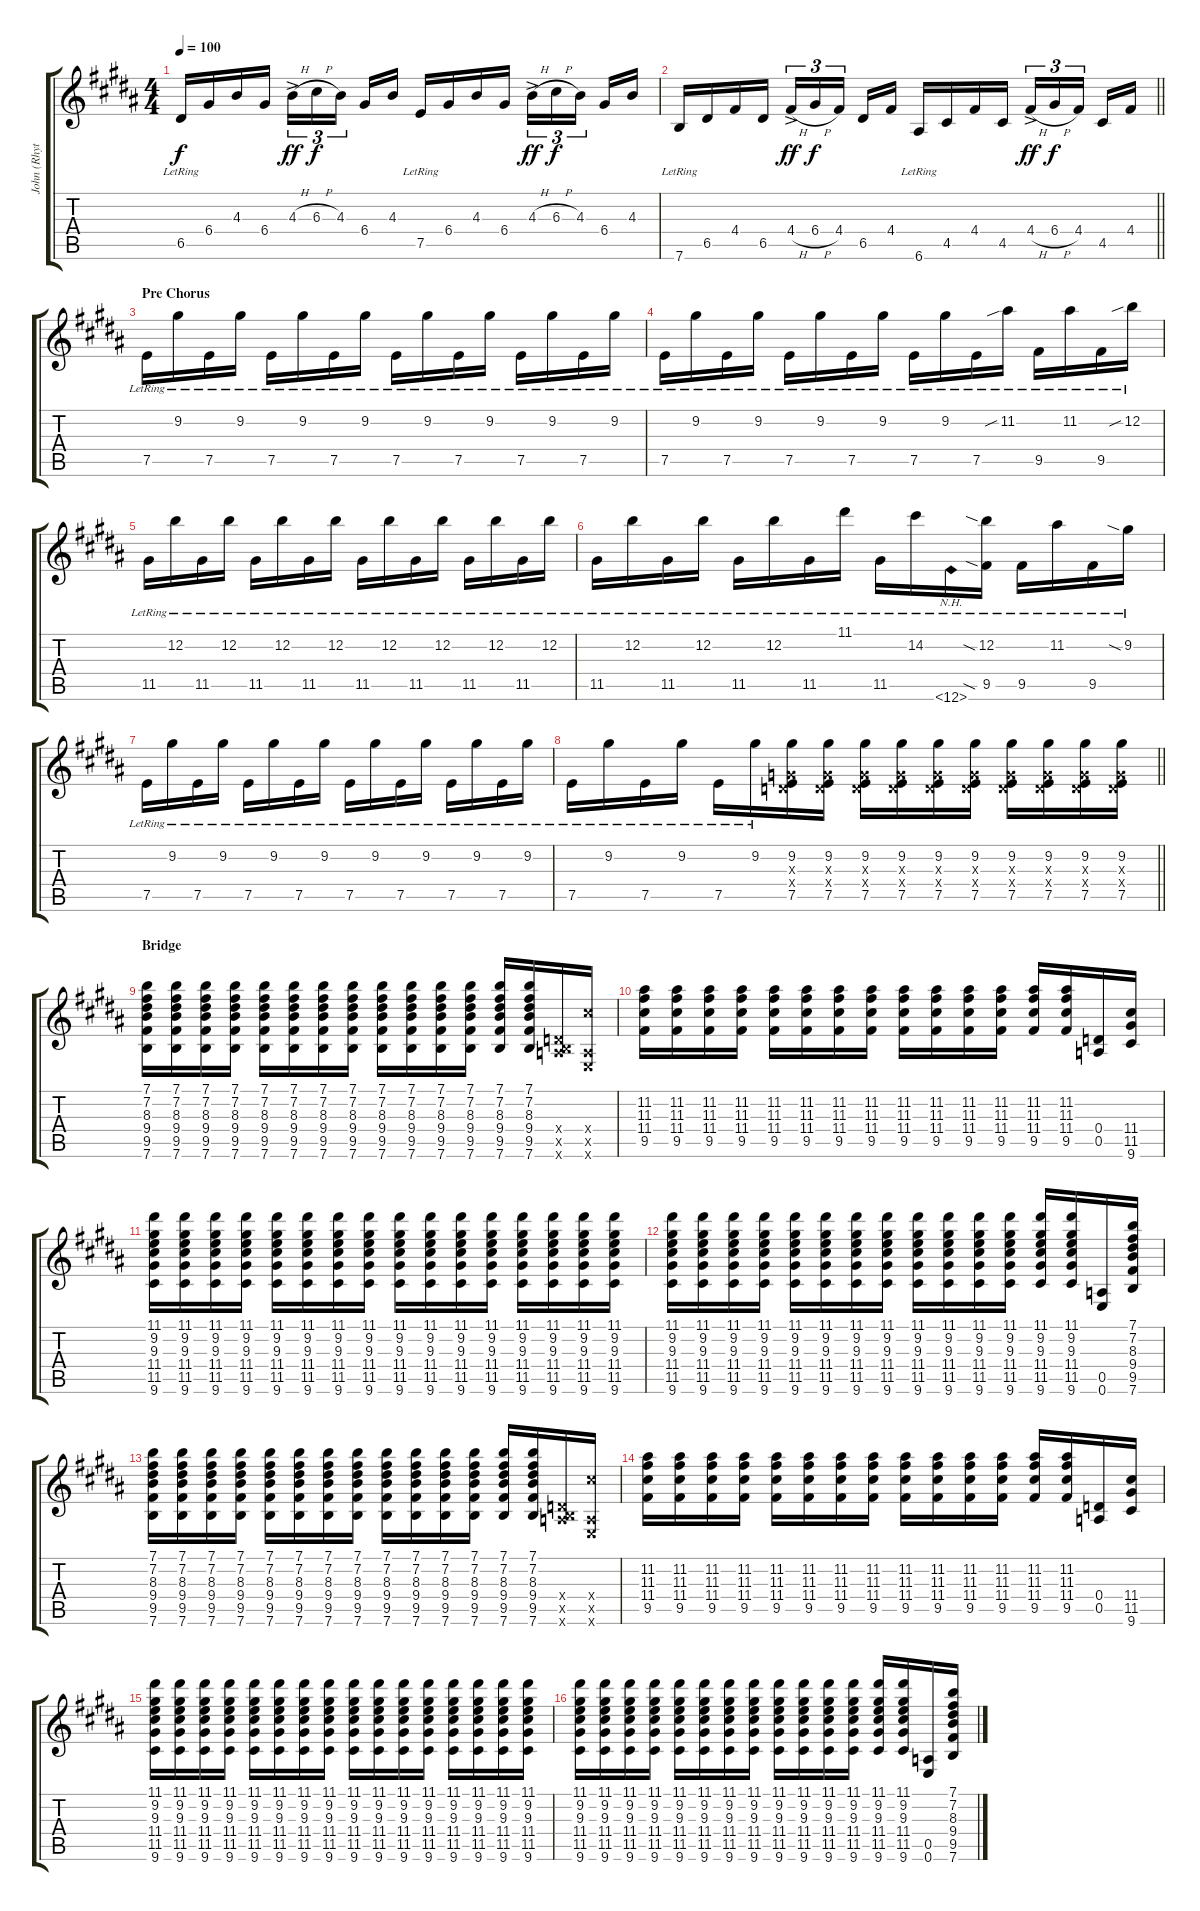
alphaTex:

\track ("John (Rhythm Guitar)" "John (Rhyt") {instrument electricguitarclean}
\staff {score tabs}
\tuning (E4 B3 G3 D3 A2 E2) {hide}
\ts (4 4)
\tempo 100
\clef g2
\ks b
6.5{lr}.16{dy f} 6.4.16 4.3.16 6.4.16 4.3{h ac}.16{tu (3 2) dy ff} 6.3{h}.16{tu (3 2) dy f} 4.3.16{tu (3 2) beam splitsecondary} 6.4.16 4.3.16 7.5{lr}.16 6.4.16 4.3.16 6.4.16 4.3{h ac}.16{tu (3 2) dy ff} 6.3{h}.16{tu (3 2) dy f} 4.3.16{tu (3 2) beam splitsecondary} 6.4.16 4.3.16 |
\barLineRight lightlight
7.6{lr}.16 6.5.16 4.4.16 6.5.16 4.4{h ac}.16{tu (3 2) dy ff} 6.4{h}.16{tu (3 2) dy f} 4.4.16{tu (3 2) beam splitsecondary} 6.5.16 4.4.16 6.6{lr}.16 4.5.16 4.4.16 4.5.16 4.4{h ac}.16{tu (3 2) dy ff} 6.4{h}.16{tu (3 2) dy f} 4.4.16{tu (3 2) beam splitsecondary} 4.5.16 4.4.16 |
\section ("" "Pre Chorus")
7.5{lr}.16 9.2{lr}.16 7.5{lr}.16 9.2{lr}.16 7.5{lr}.16 9.2{lr}.16 7.5{lr}.16 9.2{lr}.16 7.5{lr}.16 9.2{lr}.16 7.5{lr}.16 9.2{lr}.16 7.5{lr}.16 9.2{lr}.16 7.5{lr}.16 9.2{lr}.16 |
7.5{lr}.16 9.2{lr}.16 7.5{lr}.16 9.2{lr}.16 7.5{lr}.16 9.2{lr}.16 7.5{lr}.16 9.2{lr}.16 7.5{lr}.16 9.2{lr}.16 7.5{lr}.16 11.2{sib lr}.16 9.5{lr}.16 11.2{lr}.16 9.5{lr}.16 12.2{sib lr}.16 |
11.5{lr}.16 12.2{lr}.16 11.5{lr}.16 12.2{lr}.16 11.5{lr}.16 12.2{lr}.16 11.5{lr}.16 12.2{lr}.16 11.5{lr}.16 12.2{lr}.16 11.5{lr}.16 12.2{lr}.16 11.5{lr}.16 12.2{lr}.16 11.5{lr}.16 12.2{lr}.16 |
11.5{lr}.16 12.2{lr}.16 11.5{lr}.16 12.2{lr}.16 11.5{lr}.16 12.2{lr}.16 11.5{lr}.16 11.1{lr}.16 11.5{lr}.16 14.2{lr}.16 12.6{nh lr}.16 (12.2{sia lr} 9.5{sia lr}).16 9.5{lr}.16 11.2{lr}.16 9.5{lr}.16 9.2{sia lr}.16 |
7.5{lr}.16 9.2{lr}.16 7.5{lr}.16 9.2{lr}.16 7.5{lr}.16 9.2{lr}.16 7.5{lr}.16 9.2{lr}.16 7.5{lr}.16 9.2{lr}.16 7.5{lr}.16 9.2{lr}.16 7.5{lr}.16 9.2{lr}.16 7.5{lr}.16 9.2{lr}.16 |
\barLineRight lightlight
7.5{lr}.16 9.2{lr}.16 7.5{lr}.16 9.2{lr}.16 7.5{lr}.16 9.2{lr}.16 (9.2 0.3{x} 0.4{x} 7.5).16 (9.2 0.3{x} 0.4{x} 7.5).16 (9.2 0.3{x} 0.4{x} 7.5).16 (9.2 0.3{x} 0.4{x} 7.5).16 (9.2 0.3{x} 0.4{x} 7.5).16 (9.2 0.3{x} 0.4{x} 7.5).16 (9.2 0.3{x} 0.4{x} 7.5).16 (9.2 0.3{x} 0.4{x} 7.5).16 (9.2 0.3{x} 0.4{x} 7.5).16 (9.2 0.3{x} 0.4{x} 7.5).16 |
\section ("" "Bridge")
(7.1 7.2 8.3 9.4 9.5 7.6).16 (7.1 7.2 8.3 9.4 9.5 7.6).16 (7.1 7.2 8.3 9.4 9.5 7.6).16 (7.1 7.2 8.3 9.4 9.5 7.6).16 (7.1 7.2 8.3 9.4 9.5 7.6).16 (7.1 7.2 8.3 9.4 9.5 7.6).16 (7.1 7.2 8.3 9.4 9.5 7.6).16 (7.1 7.2 8.3 9.4 9.5 7.6).16 (7.1 7.2 8.3 9.4 9.5 7.6).16 (7.1 7.2 8.3 9.4 9.5 7.6).16 (7.1 7.2 8.3 9.4 9.5 7.6).16 (7.1 7.2 8.3 9.4 9.5 7.6).16 (7.1 7.2 8.3 9.4 9.5 7.6).16 (7.1 7.2 8.3 9.4 9.5 7.6).16 (0.4{x} 0.5{x} 7.6{x}).16 (11.4{x} 0.5{x} 0.6{x}).16 |
(11.2 11.3 11.4 9.5).16 (11.2 11.3 11.4 9.5).16 (11.2 11.3 11.4 9.5).16 (11.2 11.3 11.4 9.5).16 (11.2 11.3 11.4 9.5).16 (11.2 11.3 11.4 9.5).16 (11.2 11.3 11.4 9.5).16 (11.2 11.3 11.4 9.5).16 (11.2 11.3 11.4 9.5).16 (11.2 11.3 11.4 9.5).16 (11.2 11.3 11.4 9.5).16 (11.2 11.3 11.4 9.5).16 (11.2 11.3 11.4 9.5).16 (11.2 11.3 11.4 9.5).16 (0.4 0.5).16 (11.4 11.5 9.6).16 |
(11.1 9.2 9.3 11.4 11.5 9.6).16 (11.1 9.2 9.3 11.4 11.5 9.6).16 (11.1 9.2 9.3 11.4 11.5 9.6).16 (11.1 9.2 9.3 11.4 11.5 9.6).16 (11.1 9.2 9.3 11.4 11.5 9.6).16 (11.1 9.2 9.3 11.4 11.5 9.6).16 (11.1 9.2 9.3 11.4 11.5 9.6).16 (11.1 9.2 9.3 11.4 11.5 9.6).16 (11.1 9.2 9.3 11.4 11.5 9.6).16 (11.1 9.2 9.3 11.4 11.5 9.6).16 (11.1 9.2 9.3 11.4 11.5 9.6).16 (11.1 9.2 9.3 11.4 11.5 9.6).16 (11.1 9.2 9.3 11.4 11.5 9.6).16 (11.1 9.2 9.3 11.4 11.5 9.6).16 (11.1 9.2 9.3 11.4 11.5 9.6).16 (11.1 9.2 9.3 11.4 11.5 9.6).16 |
(11.1 9.2 9.3 11.4 11.5 9.6).16 (11.1 9.2 9.3 11.4 11.5 9.6).16 (11.1 9.2 9.3 11.4 11.5 9.6).16 (11.1 9.2 9.3 11.4 11.5 9.6).16 (11.1 9.2 9.3 11.4 11.5 9.6).16 (11.1 9.2 9.3 11.4 11.5 9.6).16 (11.1 9.2 9.3 11.4 11.5 9.6).16 (11.1 9.2 9.3 11.4 11.5 9.6).16 (11.1 9.2 9.3 11.4 11.5 9.6).16 (11.1 9.2 9.3 11.4 11.5 9.6).16 (11.1 9.2 9.3 11.4 11.5 9.6).16 (11.1 9.2 9.3 11.4 11.5 9.6).16 (11.1 9.2 9.3 11.4 11.5 9.6).16 (11.1 9.2 9.3 11.4 11.5 9.6).16 (0.5 0.6).16 (7.1 7.2 8.3 9.4 9.5 7.6).16 |
(7.1 7.2 8.3 9.4 9.5 7.6).16 (7.1 7.2 8.3 9.4 9.5 7.6).16 (7.1 7.2 8.3 9.4 9.5 7.6).16 (7.1 7.2 8.3 9.4 9.5 7.6).16 (7.1 7.2 8.3 9.4 9.5 7.6).16 (7.1 7.2 8.3 9.4 9.5 7.6).16 (7.1 7.2 8.3 9.4 9.5 7.6).16 (7.1 7.2 8.3 9.4 9.5 7.6).16 (7.1 7.2 8.3 9.4 9.5 7.6).16 (7.1 7.2 8.3 9.4 9.5 7.6).16 (7.1 7.2 8.3 9.4 9.5 7.6).16 (7.1 7.2 8.3 9.4 9.5 7.6).16 (7.1 7.2 8.3 9.4 9.5 7.6).16 (7.1 7.2 8.3 9.4 9.5 7.6).16 (0.4{x} 0.5{x} 7.6{x}).16 (11.4{x} 0.5{x} 0.6{x}).16 |
(11.2 11.3 11.4 9.5).16 (11.2 11.3 11.4 9.5).16 (11.2 11.3 11.4 9.5).16 (11.2 11.3 11.4 9.5).16 (11.2 11.3 11.4 9.5).16 (11.2 11.3 11.4 9.5).16 (11.2 11.3 11.4 9.5).16 (11.2 11.3 11.4 9.5).16 (11.2 11.3 11.4 9.5).16 (11.2 11.3 11.4 9.5).16 (11.2 11.3 11.4 9.5).16 (11.2 11.3 11.4 9.5).16 (11.2 11.3 11.4 9.5).16 (11.2 11.3 11.4 9.5).16 (0.4 0.5).16 (11.4 11.5 9.6).16 |
(11.1 9.2 9.3 11.4 11.5 9.6).16 (11.1 9.2 9.3 11.4 11.5 9.6).16 (11.1 9.2 9.3 11.4 11.5 9.6).16 (11.1 9.2 9.3 11.4 11.5 9.6).16 (11.1 9.2 9.3 11.4 11.5 9.6).16 (11.1 9.2 9.3 11.4 11.5 9.6).16 (11.1 9.2 9.3 11.4 11.5 9.6).16 (11.1 9.2 9.3 11.4 11.5 9.6).16 (11.1 9.2 9.3 11.4 11.5 9.6).16 (11.1 9.2 9.3 11.4 11.5 9.6).16 (11.1 9.2 9.3 11.4 11.5 9.6).16 (11.1 9.2 9.3 11.4 11.5 9.6).16 (11.1 9.2 9.3 11.4 11.5 9.6).16 (11.1 9.2 9.3 11.4 11.5 9.6).16 (11.1 9.2 9.3 11.4 11.5 9.6).16 (11.1 9.2 9.3 11.4 11.5 9.6).16 |
(11.1 9.2 9.3 11.4 11.5 9.6).16 (11.1 9.2 9.3 11.4 11.5 9.6).16 (11.1 9.2 9.3 11.4 11.5 9.6).16 (11.1 9.2 9.3 11.4 11.5 9.6).16 (11.1 9.2 9.3 11.4 11.5 9.6).16 (11.1 9.2 9.3 11.4 11.5 9.6).16 (11.1 9.2 9.3 11.4 11.5 9.6).16 (11.1 9.2 9.3 11.4 11.5 9.6).16 (11.1 9.2 9.3 11.4 11.5 9.6).16 (11.1 9.2 9.3 11.4 11.5 9.6).16 (11.1 9.2 9.3 11.4 11.5 9.6).16 (11.1 9.2 9.3 11.4 11.5 9.6).16 (11.1 9.2 9.3 11.4 11.5 9.6).16 (11.1 9.2 9.3 11.4 11.5 9.6).16 (0.5 0.6).16 (7.1 7.2 8.3 9.4 9.5 7.6).16
